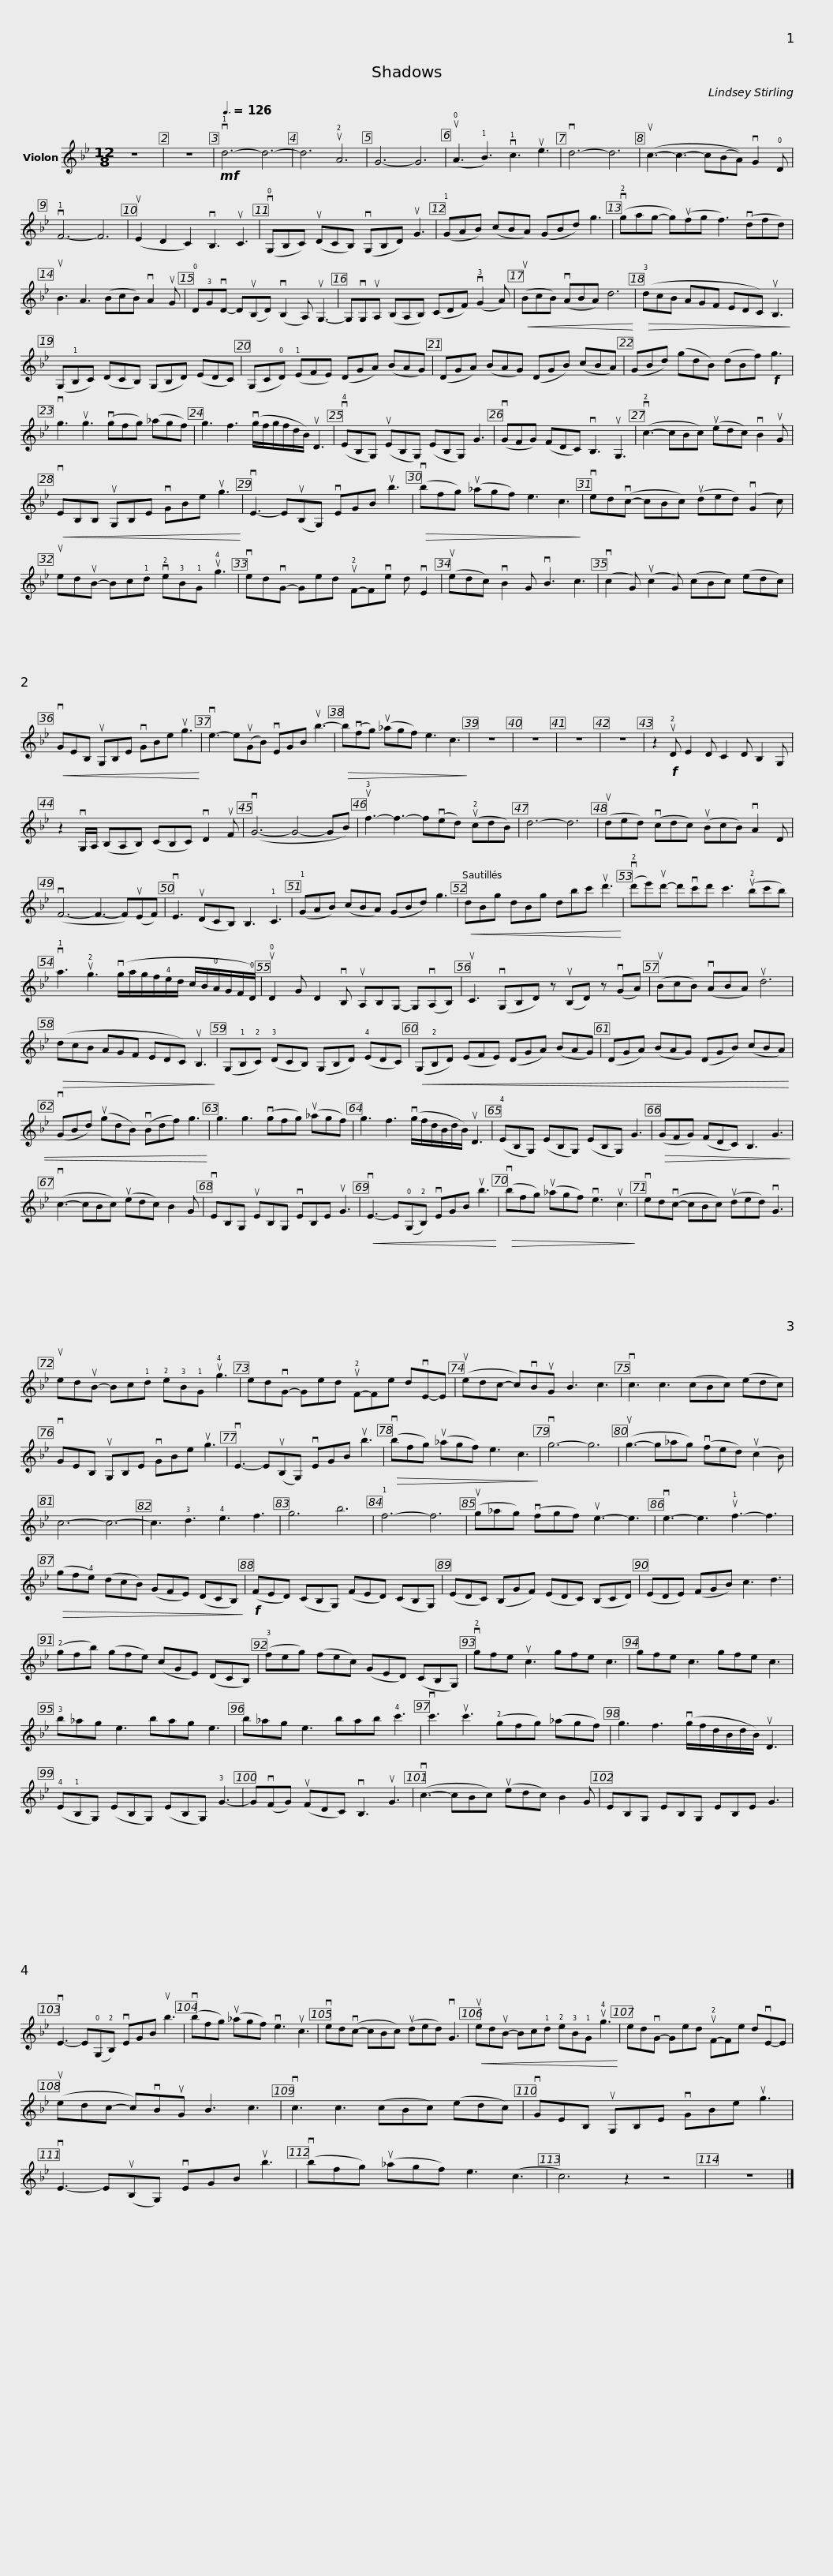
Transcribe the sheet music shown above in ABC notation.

X:1
L:1/8
M:12/8
I:linebreak $
K:Bb
V:1 treble
V:1
 z12 | z12 |[Q:3/8=126]!mf! v!1!d6- d6- | d6 u!2!A6 | G6- G6 | %5
 (u!0!A3 !1!B3) v!1!c3 ue3 | vd6- d6 | (uc3- c3- c(BA)) vG2 !0!D | v!1!F6- F6 |$ (uE2 D2 C2) vB,3 uC3 | %10
 (v!0!G,B,C) (uDCB,) (vG,B,D) uG3 | (!1!GAB) (cBA) (GBd) g3 | (v!2!gag- g)(ufg f3) (vdfd) |$ uB3 A3 (BcB) vA2 uG | !0!D!3!GvD- D(uB,D) (vB,2 A,) uG,3- | %15
 G,vG,uA, (B,A,B,) (CDF) (v!3!G2 A) |!<(! (uBcB) (vABA) d6!<)! |$!>(! (!3!dcB AGF EDC) uB,3!>)! | (G,!1!B,C) (DCB,) (G,B,D) (EDC) | (G,C!0!D) (!1!EFE) (DGA) (BAG) |$ %20
 (DGA) (BAG) (DGB) (cBA) | (GBd) (gdB) (dBf)!f! g3 | vg3 ug3 (vgfg) (_agf) | g3 f3 (vg/f/g/f/d/B/) uD3 |$ (v!4!EB,G,) (uEB,G,) (EB,G,) G3 | %25
 (vGFG) (FDC) vB,3 uG,3 | (v!2!c3- cBc) (uedc) vB2 uG |!<(! vEB,B, uG,B,E vGBe ug3!<)! |$ vE3- E(uB,G,) vEGB ub3 |!>(! (vbfg) (u_agf) e3 c3!>)! | %30
 ved(vc- cBc) (uded) (vG2 c) | ueduB- Bc!1!d v!2!e!3!B!1!G u!4!g3 |$ vedvG- Ged u!2!F-Fve d vE2 | (uedc) vB2 G vB3 c3 | (vc2 G) (uc2 G) (cBc) (edc) | %35
!<(! vGEB, uG,B,E vGBe ug3!<)! |$ ve3- e(uGB) vEGB ub3- |!>(! b(vfg) (u_agf) e3 c3!>)! | z12 | z12 | %40
 z12 | z12 | z2!f! u!2!D E2 D C2 D B,2 G, |$ z2 vG,/A,/ (B,A,B,) (CB,C) vD2 uF | (vG6- G4- GB) | %45
 u!3!f3- f3- f(ved) (u!2!cdB) | d6- d6 | (uded) (vcdc) (uBcB) vA2 D |$ (vF6- F3- F)(uEF) | vE3 (uDCB,) B,3 !1!C3 | %50
 (!1!GAB) (cBA) (GBd) g3 |!<(! dBg dBg dbc' ud'3!<)! |$ (v!2!d'e')ud'- d'vc'd' c'3 (u!2!bc'b) | v!1!a3 u!2!g3 (vg/a/g/f/!4!e/d/ c/B/!0!A/G/F/!0!D/) | u!0!D2 G D2 vB, uA,B,G,- G,(vA,B,) |$ %55
 uC3 (vG,B,D) z (uB,D) z (vGA) | (uBcB) (vABA) ud6 |!>(! (dcB AGF EDC) uB,3!>)! |$ (G,!1!B,!2!C) (!3!DCB,) (G,B,D) (!4!EDC) |!<(! (G,!2!B,D) (EFE) (DGA) (BAG) | %60
 (DGA) (BAG) (DGB) (cBA) |$ (vGBd) (ugdB) (vBdf) g3!<)! | g3 g3 (vgfg) (u_agf) | g3 f3 (vg/f/d/B/d/B/) uD3 | (!4!EB,G,) (EB,G,) (EB,G,) G3 |$ %65
!>(! (GFG) (FDC) B,3 G3!>)! | (vc3- cBc) (uedc) B2 G | vEB,G, uEB,G, vEB,E uG3 |!<(! vE3- E(!0!G,!2!B,) vEGB ub3!<)! |$!>(! (vbfg) (u_agf) ve3 uc3!>)! | %70
 ved(vc- cBc) (uded) vG3 | ueduB- Bc!1!d !2!e!3!B!1!G u!4!g3 | edvG- Ged u!2!F-Fe dvE-E |$ (uedc- c)vBuG B3 c3 | vc3 c3 (cBc) (edc) | %75
 vGEB, uG,B,E vGBe ug3 | vE3- E(uB,G,) vEGB ub3 |$!>(! (vbfg) (u_agf) e3 c3!>)! | vg6- g6 | (ug3- g_ag) (vfed) (uc2 B) | %80
 c6- c6- | c3 !3!d3 !4!e3 f3 | g6 b6 | !1!f6- f6 |$ (ug_ag) (vfgf) ue3- e3 | %85
 ve3- e3 u!1!f3- f3 |!>(! (gf!4!e) (dcB) (GFE) (DCB,)!>)! |!f! (FED) (CB,G,) (FED) (CB,G,) |$ (EDC) (B,GF) (EDC) (B,CD) | (EDE) (FGB) c3 d3 | %90
 (!2!gfb) (gfe) (cGE) (DCB,) |$ (!3!feg) (fec) (GED) (CB,G,) | v!2!gfe uc3 gfe c3 | gfe c3 gfe c3 | !3!b_ag e3 bag e3 |$ %95
 b_ag e3 bab !4!c'3 | vc'3 uc'3 (!2!gfg) (_agf) | g3 f3 (vg/f/d/B/d/B/) uD3 |$ (!4!E!1!B,G,) (EB,G,) (EB,G,) !3!G3- | G(vFG) (uFDC) vB,3 uG3 | %100
 (vc3- cBc) (uedc) B2 G | EB,G, EB,G, EB,E G3 |$ vE3- E(!0!G,!2!B,) vEGB ub3 | (vbfg) (u_agf) ve3 uc3 | ved(vc- cBc) (uded) vG3 | %105
!<(! ueduB- Bc!1!d !2!e!3!B!1!G u!4!g3!<)! |$ edvG- Ged u!2!F-Fe dvE-E | (uedc- c)vBuG B3 c3 | vc3 c3 (cBc) (edc) | vGEB, uG,B,E vGBe ug3 |$ %110
 vE3- E(uB,G,) vEGB ub3 | (vbfg) (u_agf) e3 (c3 | c6) z2 z4 | z12 |] %114
